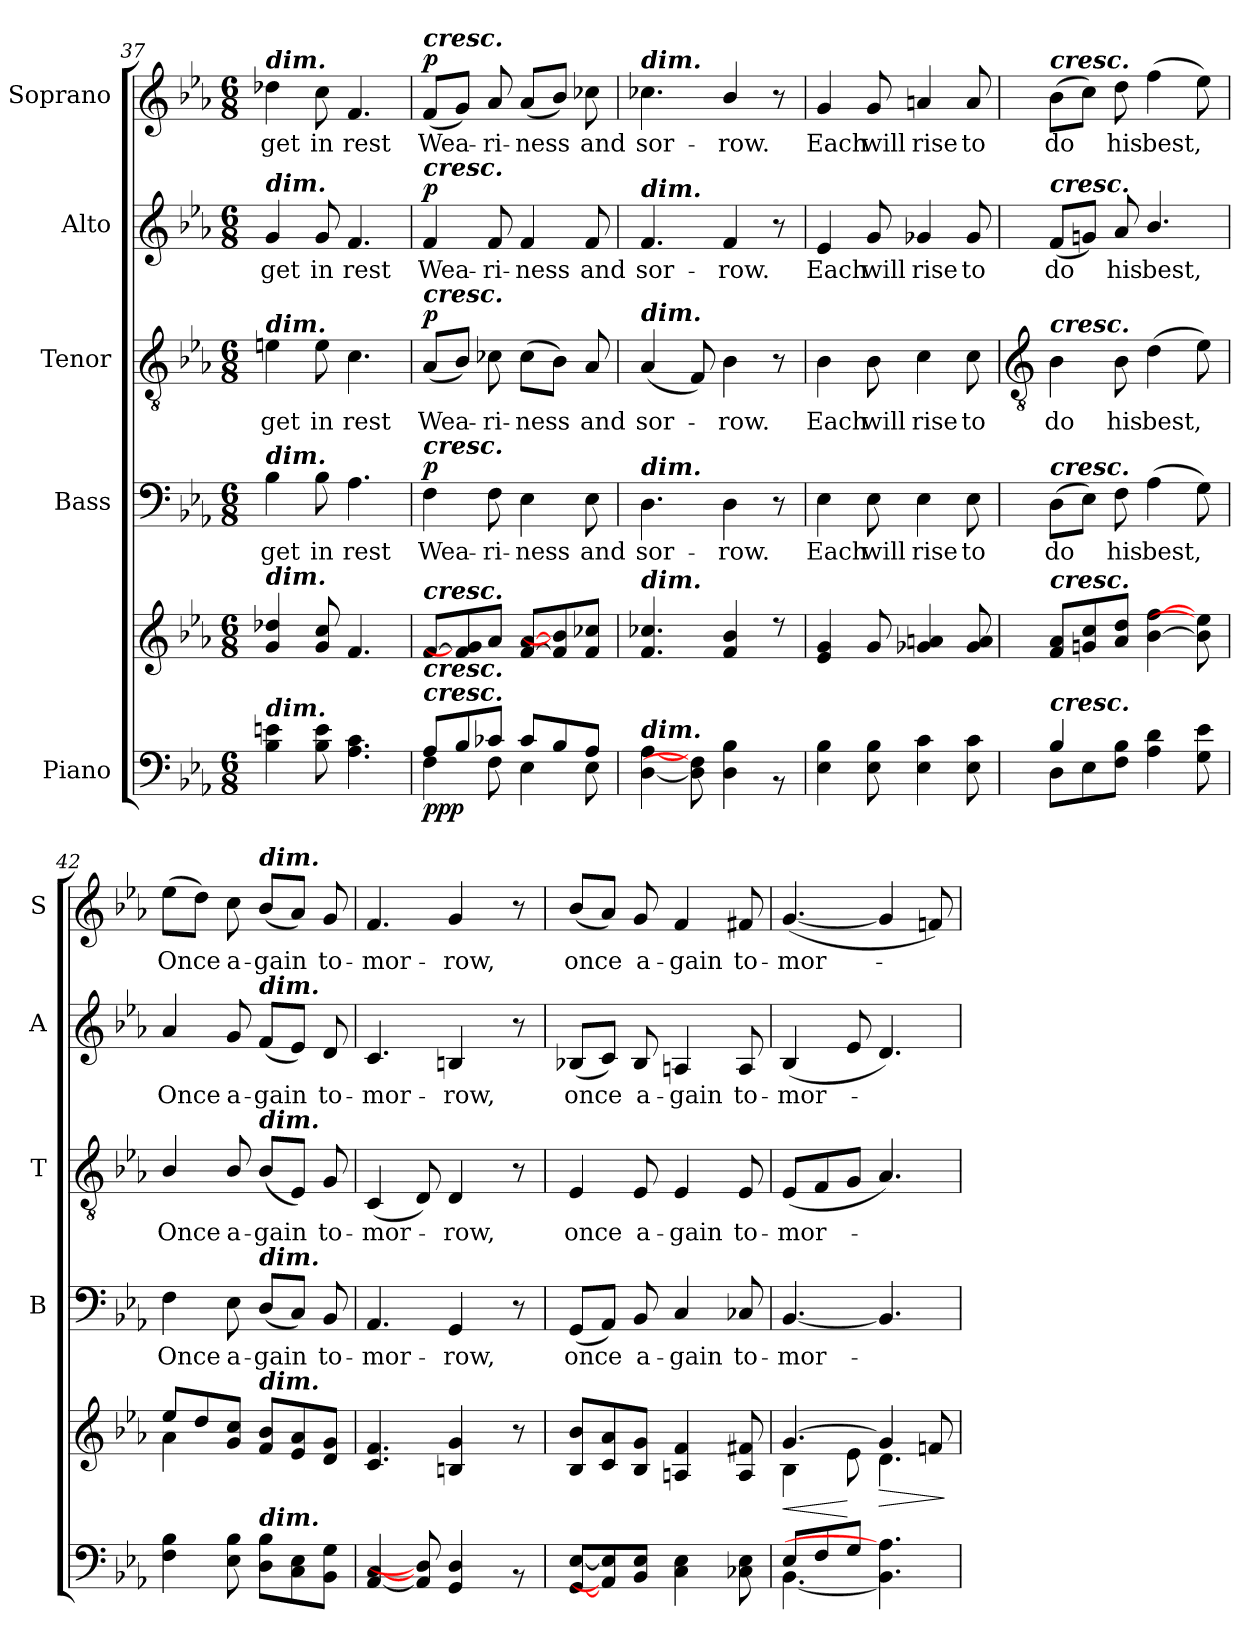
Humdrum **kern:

**kern	**kern	**dynam	**kern	**text	**dynam	**kern	**text	**dynam	**kern	**text	**dynam	**kern	**text	**dynam
*part5	*part5	*part5	*part4	*part4	*part4	*part3	*part3	*part3	*part2	*part2	*part2	*part1	*part1	*part1
*staff6	*staff5	*staff5/6	*staff4	*staff4	*staff4	*staff3	*staff3	*staff3	*staff2	*staff2	*staff2	*staff1	*staff1	*staff1
*I"Piano	*	*	*I"Bass	*	*	*I"Tenor	*	*	*I"Alto	*	*	*I"Soprano	*	*
*	*	*	*I'B	*	*	*I'T	*	*	*I'A	*	*	*I'S	*	*
*clefF4	*clefG2	*	*clefF4	*	*	*clefGv2	*	*	*clefG2	*	*	*clefG2	*	*
*k[b-e-a-]	*k[b-e-a-]	*	*k[b-e-a-]	*	*	*k[b-e-a-]	*	*	*k[b-e-a-]	*	*	*k[b-e-a-]	*	*
*E-:	*E-:	*	*E-:	*	*	*E-:	*	*	*E-:	*	*	*E-:	*	*
*M6/8	*M6/8	*	*M6/8	*	*	*M6/8	*	*	*M6/8	*	*	*M6/8	*	*
=37	=37	=37	=37	=37	=37	=37	=37	=37	=37	=37	=37	=37	=37	=37
*^	*^	*	*	*	*	*	*	*	*	*	*	*	*	*
!	!	!	!	!	!	!	!	!	!	!	!	!	!	!LO:TX:a:Bi:t=dim.	!	!
!	!	!	!	!	!	!	!	!	!	!	!LO:TX:a:Bi:t=dim.	!	!	!	!	!
!	!	!	!	!	!	!	!	!LO:TX:a:Bi:t=dim.	!	!	!	!	!	!	!	!
!	!	!	!	!	!LO:TX:a:Bi:t=dim.	!	!	!	!	!	!	!	!	!	!	!
!	!	!LO:TX:a:Bi:t=dim.	!	!	!	!	!	!	!	!	!	!	!	!	!	!
!LO:TX:a:Bi:t=dim.	!	!	!	!	!	!	!	!	!	!	!	!	!	!	!	!
!	!	!	!LO:N:vis=1	!	!	!LO:LY:b	!	!	!LO:LY:b	!	!	!LO:LY:b	!	!	!LO:LY:b	!
2.ryy	4B- 4en	4g 4dd-X	2.ryy	.	4B-	-get	.	4en	-get	.	4g	-get	.	4dd-X	-get	.
!	!	!	!	!	!	!LO:LY:b	!	!	!LO:LY:b	!	!	!LO:LY:b	!	!	!LO:LY:b	!
.	8B- 8e	8g 8cc	.	.	8B-	in	.	8e	in	.	8g	in	.	8cc	in	.
!	!	!	!	!	!	!LO:LY:b	!	!	!LO:LY:b	!	!	!LO:LY:b	!	!	!LO:LY:b	!
.	4.A- 4.c	4.f	.	.	4.A-	rest	.	4.c	rest	.	4.f	rest	.	4.f	rest	.
=38	=38	=38	=38	=38	=38	=38	=38	=38	=38	=38	=38	=38	=38	=38	=38	=38
!	!	!	!	!	!	!	!	!	!	!	!	!	!	!LO:TX:a:Bi:t=cresc.	!	!
!	!	!	!	!	!	!	!	!	!	!	!LO:TX:a:Bi:t=cresc.	!	!	!	!	!
!	!	!	!	!	!	!	!	!LO:TX:a:Bi:t=cresc.	!	!	!	!	!	!	!	!
!	!	!	!	!	!LO:TX:a:Bi:t=cresc.	!	!	!	!	!	!	!	!	!	!	!
!	!	!LO:TX:a:Bi:t=cresc.	!	!	!	!	!	!	!	!	!	!	!	!	!	!
!LO:TX:a:Bi:t=cresc.	!	!	!	!	!	!	!	!	!	!	!	!	!	!	!	!
!LO:TX:a:Bi:t=cresc.	!	!	!	!	!	!	!	!	!	!	!	!	!	!	!	!
!	!	!	!LO:N:vis=1	!LO:DY:b=2	!	!LO:LY:b	!	!	!LO:LY:b	!	!	!LO:LY:b	!	!	!LO:LY:b	!
!	!	!	!	!LO:DY:n=1:b=2	!	!	!	!	!	!	!	!	!	!	!	!
!	!	!	!	!LO:DY:n=2:b	!	!	!LO:DY:b	!	!	!LO:DY:b	!	!	!LO:DY:b	!	!	!LO:DY:b
8A-/L	4F\	[8fL	2.ryy	p p p	4F	Wea-	p	(<8A-L	Wea-	p	4f	Wea-	p	(<8fL	Wea-	p
8B-/	.	8f] 8g]	.	.	.	.	.	8B-J)	.	.	.	.	.	8gJ)	.	.
!	!	!	!	!	!	!LO:LY:b	!	!	!LO:LY:b	!	!	!LO:LY:b	!	!	!LO:LY:b	!
8c-X\J	8F	8a-J	.	.	8F	-ri-	.	8c-X	ri-	.	8f	-ri-	.	8a-	ri-	.
!	!	!	!	!	!	!LO:LY:b	!	!	!LO:LY:b	!	!	!LO:LY:b	!	!	!LO:LY:b	!
8c-/L	4E-	[8f [8a-L	.	.	4E-	-ness	.	(>8c-L	-ness	.	4f	-ness	.	(<8a-L	-ness	.
8B-/	.	8f] 8b-]	.	.	.	.	.	8B-J)	.	.	.	.	.	8b-J)	.	.
!	!	!	!	!	!	!LO:LY:b	!	!	!LO:LY:b	!	!	!LO:LY:b	!	!	!LO:LY:b	!
8A-/J	8E-	8f 8cc-XJ	.	.	8E-	and	.	8A-	and	.	8f	and	.	8cc-X	and	.
=39	=39	=39	=39	=39	=39	=39	=39	=39	=39	=39	=39	=39	=39	=39	=39	=39
!	!	!	!	!	!	!	!	!	!	!	!	!	!	!LO:TX:a:Bi:t=dim.	!	!
!	!	!	!	!	!	!	!	!	!	!	!LO:TX:a:Bi:t=dim.	!	!	!	!	!
!	!	!	!	!	!	!	!	!LO:TX:a:Bi:t=dim.	!	!	!	!	!	!	!	!
!	!	!	!	!	!LO:TX:a:Bi:t=dim.	!	!	!	!	!	!	!	!	!	!	!
!	!	!LO:TX:a:Bi:t=dim.	!	!	!	!	!	!	!	!	!	!	!	!	!	!
!LO:TX:a:Bi:t=dim.	!	!	!	!	!	!	!	!	!	!	!	!	!	!	!	!
!	!	!	!LO:N:vis=1	!	!	!LO:LY:b	!	!	!LO:LY:b	!	!	!LO:LY:b	!	!	!LO:LY:b	!
2.ryy	[4D [4A-	4.f 4.cc-X	2.ryy	.	4.D	sor-	.	(<4A-	sor-	.	4.f	sor-	.	4.cc-X	sor-	.
.	8D] 8F]	.	.	.	.	.	.	8F)	.	.	.	.	.	.	.	.
!	!	!	!	!	!	!LO:LY:b	!	!	!LO:LY:b	!	!	!LO:LY:b	!	!	!LO:LY:b	!
.	4D 4B-	4f/ 4b-/	.	.	4D	-row.	.	4B-	row.	.	4f	-row.	.	4b-/	-row.	.
.	8r	8r	.	.	8r	.	.	8r	.	.	8r	.	.	8r	.	.
=40	=40	=40	=40	=40	=40	=40	=40	=40	=40	=40	=40	=40	=40	=40	=40	=40
!	!	!	!LO:N:vis=1	!	!	!LO:LY:b	!	!	!LO:LY:b	!	!	!LO:LY:b	!	!	!LO:LY:b	!
2.ryy	4E- 4B-	4e- 4g	2.ryy	.	4E-	Each	.	4B-	Each	.	4e-	Each	.	4g	Each	.
!	!	!	!	!	!	!LO:LY:b	!	!	!LO:LY:b	!	!	!LO:LY:b	!	!	!LO:LY:b	!
.	8E- 8B-	8g	.	.	8E-	will	.	8B-	will	.	8g	will	.	8g	will	.
!	!	!	!	!	!	!LO:LY:b	!	!	!LO:LY:b	!	!	!LO:LY:b	!	!	!LO:LY:b	!
.	4E- 4c	4g-X 4an	.	.	4E-	rise	.	4c	rise	.	4g-X	rise	.	4an	rise	.
!	!	!	!	!	!	!LO:LY:b	!	!	!LO:LY:b	!	!	!LO:LY:b	!	!	!LO:LY:b	!
.	8E- 8c	8g- 8a	.	.	8E-	to	.	8c	to	.	8g-	to	.	8a	to	.
!!LO:LB:g=z
=41	=41	=41	=41	=41	=41	=41	=41	=41	=41	=41	=41	=41	=41	=41	=41	=41
*	*	*	*	*	*	*	*	*clefGv2	*	*	*	*	*	*	*	*
!	!	!	!	!	!	!	!	!	!	!	!	!	!	!LO:TX:a:Bi:t=cresc.	!	!
!	!	!	!	!	!	!	!	!	!	!	!LO:TX:a:Bi:t=cresc.	!	!	!	!	!
!	!	!	!	!	!	!	!	!LO:TX:a:Bi:t=cresc.	!	!	!	!	!	!	!	!
!	!	!	!	!	!LO:TX:a:Bi:t=cresc.	!	!	!	!	!	!	!	!	!	!	!
!	!	!LO:TX:a:Bi:t=cresc.	!	!	!	!	!	!	!	!	!	!	!	!	!	!
!LO:TX:a:Bi:t=cresc.	!	!	!	!	!	!	!	!	!	!	!	!	!	!	!	!
!	!	!	!LO:N:vis=1	!	!	!LO:LY:b	!	!	!LO:LY:b	!	!	!LO:LY:b	!	!	!LO:LY:b	!
4B-/	8D\L	8f/ 8a-/L	2.ryy	.	(>8DL	do	.	4B-	do	.	(<8fL	do	.	(>8b-L	do	.
.	8E-\	8gn/ 8cc/	.	.	8E-J)	.	.	.	.	.	8gnJ)	.	.	8ccJ)	.	.
!	!	!	!	!	!	!LO:LY:b	!	!	!LO:LY:b	!	!	!LO:LY:b	!	!	!LO:LY:b	!
2ryy	8F\ 8B-\J	8a-/ 8dd/J	.	.	8F	his	.	8B-	his	.	8a-	his	.	8dd	his	.
!	!	!	!	!	!	!LO:LY:b	!	!	!LO:LY:b	!	!	!LO:LY:b	!	!	!LO:LY:b	!
.	4A-\ 4d\	[4b-\ [4ff\	.	.	(>4A-	best,	.	(>4d	best,	.	4.b-/	best,	.	(>4ff	best,	.
.	8G\ 8e-\	8b-\] 8ee-\]	.	.	8G)	.	.	8e-)	.	.	.	.	.	8ee-)	.	.
=42	=42	=42	=42	=42	=42	=42	=42	=42	=42	=42	=42	=42	=42	=42	=42	=42
!	!	!	!	!	!	!LO:LY:b	!	!	!LO:LY:b	!	!	!LO:LY:b	!	!	!LO:LY:b	!
2ryy	4F\ 4B-\	8ee-/L	4a-\	.	4F	Once	.	4B-/	Once	.	4a-	Once	.	(>8ee-L	Once	.
.	.	8dd/	.	.	.	.	.	.	.	.	.	.	.	8ddJ)	.	.
!	!	!	!	!	!	!LO:LY:b	!	!	!LO:LY:b	!	!	!LO:LY:b	!	!	!LO:LY:b	!
.	8E-\ 8B-\	8g/ 8cc/J	2ryy	.	8E-	a-	.	8B-/	a-	.	8g	a-	.	8cc	a-	.
!	!	!	!	!	!	!	!	!	!	!	!	!	!	!LO:TX:a:Bi:t=dim.	!	!
!	!	!	!	!	!	!	!	!	!	!	!LO:TX:a:Bi:t=dim.	!	!	!	!	!
!	!	!	!	!	!	!	!	!LO:TX:a:Bi:t=dim.	!	!	!	!	!	!	!	!
!	!	!	!	!	!LO:TX:a:Bi:t=dim.	!	!	!	!	!	!	!	!	!	!	!
!	!	!LO:TX:a:Bi:t=dim.	!	!	!	!	!	!	!	!	!	!	!	!	!	!
!	!LO:TX:a:Bi:t=dim.	!	!	!	!	!	!	!	!	!	!	!	!	!	!	!
!	!	!	!	!	!	!LO:LY:b	!	!	!LO:LY:b	!	!	!LO:LY:b	!	!	!LO:LY:b	!
.	8D\ 8B-\L	8f/ 8b-/L	.	.	(<8DL	-gain	.	(<8B-L	-gain	.	(<8fL	-gain	.	(<8b-L	-gain	.
8ryy	8C\ 8E-\	8e-/ 8a-/	.	.	8CJ)	.	.	8E-J)	.	.	8e-J)	.	.	8a-J)	.	.
!	!	!	!	!	!	!LO:LY:b	!	!	!LO:LY:b	!	!	!LO:LY:b	!	!	!LO:LY:b	!
8ryy	8BB-\ 8G\J	8d/ 8g/J	.	.	8BB-	to-	.	8G	to-	.	8d	to-	.	8g	to-	.
=43	=43	=43	=43	=43	=43	=43	=43	=43	=43	=43	=43	=43	=43	=43	=43	=43
!	!	!	!	!	!	!LO:LY:b	!	!	!LO:LY:b	!	!	!LO:LY:b	!	!	!LO:LY:b	!
2.ryy	[4AA-/ [4C/	4.c/ 4.f/	2ryy	.	4.AA-	-mor-	.	(<4C	-mor-	.	4.c	-mor-	.	4.f	-mor-	.
.	8AA-/] 8D/]	.	.	.	.	.	.	8D)	.	.	.	.	.	.	.	.
!	!	!	!	!	!	!LO:LY:b	!	!	!LO:LY:b	!	!	!LO:LY:b	!	!	!LO:LY:b	!
.	4GG/ 4D/	4Bn/ 4g/	.	.	4GG	-row,	.	4D	row,	.	4Bn	-row,	.	4g	-row,	.
.	.	.	8ryy	.	.	.	.	.	.	.	.	.	.	.	.	.
.	8r	8r	8ryy	.	8r	.	.	8r	.	.	8r	.	.	8r	.	.
=44	=44	=44	=44	=44	=44	=44	=44	=44	=44	=44	=44	=44	=44	=44	=44	=44
!	!	!	!	!	!	!LO:LY:b	!	!	!LO:LY:b	!	!	!LO:LY:b	!	!	!LO:LY:b	!
2.ryy	[8GG/ [8E-/L	8B-/ 8b-/L	2ryy	.	(<8GGL	once	.	4E-	once	.	(<8B-XL	once	.	(<8b-L	once	.
.	8AA-/] 8E-/]	8c/ 8a-/	.	.	8AA-J)	.	.	.	.	.	8cJ)	.	.	8a-J)	.	.
!	!	!	!	!	!	!LO:LY:b	!	!	!LO:LY:b	!	!	!LO:LY:b	!	!	!LO:LY:b	!
.	8BB-/ 8E-/J	8B-/ 8g/J	.	.	8BB-	a-	.	8E-	a-	.	8B-	a-	.	8g	a-	.
!	!	!	!	!	!	!LO:LY:b	!	!	!LO:LY:b	!	!	!LO:LY:b	!	!	!LO:LY:b	!
.	4C\ 4E-\	4An/ 4f/	.	.	4C	-gain	.	4E-	-gain	.	4An	-gain	.	4f	-gain	.
.	.	.	8ryy	.	.	.	.	.	.	.	.	.	.	.	.	.
!	!	!	!	!	!	!LO:LY:b	!	!	!LO:LY:b	!	!	!LO:LY:b	!	!	!LO:LY:b	!
.	8C-X\ 8E-\	8A/ 8f#X/	8ryy	.	8C-X	to-	.	8E-	to-	.	8A	to-	.	8f#X	to-	.
=45	=45	=45	=45	=45	=45	=45	=45	=45	=45	=45	=45	=45	=45	=45	=45	=45
!	!	!	!	!LO:HP:b	!	!LO:LY:b	!	!	!LO:LY:b	!	!	!LO:LY:b	!	!	!LO:LY:b	!
8E-/L	[4.BB-\	[4.g/	4B-\	<	[4.BB-	-mor-	.	(<8E-L	-mor-	.	(<4B-	-mor-	.	(<[4.g	-mor-	.
8F/	.	.	.	.	.	.	.	8F	.	.	.	.	.	.	.	.
8G/J	.	.	8e-\	[	.	.	.	8GJ	.	.	8e-	.	.	.	.	.
!	!	!	!	!LO:HP:b	!	!	!	!	!	!	!	!	!	!	!	!
4.ryy	4.BB-\] 4.A-\]	4g/]	4.d\	>	4.BB-]	.	.	4.A-)	.	.	4.d)	.	.	4g]	.	.
.	.	8fn/	.	.	.	.	.	.	.	.	.	.	.	8fn)	.	.
*v	*v	*	*	*	*	*	*	*	*	*	*	*	*	*	*	*
*	*v	*v	*	*	*	*	*	*	*	*	*	*	*	*	*
.	.	]	.	.	.	.	.	.	.	.	.	.	.	.
=	=	=	=	=	=	=	=	=	=	=	=	=	=	=
*-	*-	*-	*-	*-	*-	*-	*-	*-	*-	*-	*-	*-	*-	*-
